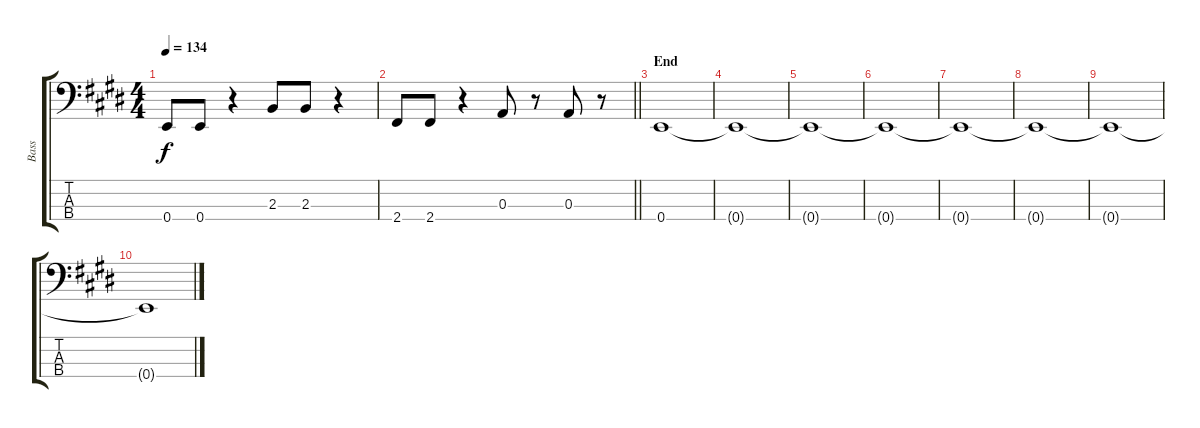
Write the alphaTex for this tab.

\track ("Bass" "Bass") {instrument electricbasspick}
\staff {score tabs}
\tuning (G2 D2 A1 E1) {hide}
\ts (4 4)
\tempo 134
\clef f4
\ks e
0.4.8{dy f} 0.4.8 r.4 2.3.8 2.3.8 r.4 |
\barLineRight lightlight
2.4.8 2.4.8 r.4 0.3.8 r.8 0.3.8 r.8 |
\section ("" "End")
0.4.1 |
0.4{t}.1 |
0.4{t}.1 |
0.4{t}.1 |
0.4{t}.1 |
0.4{t}.1 |
0.4{t}.1 |
0.4{t}.1
